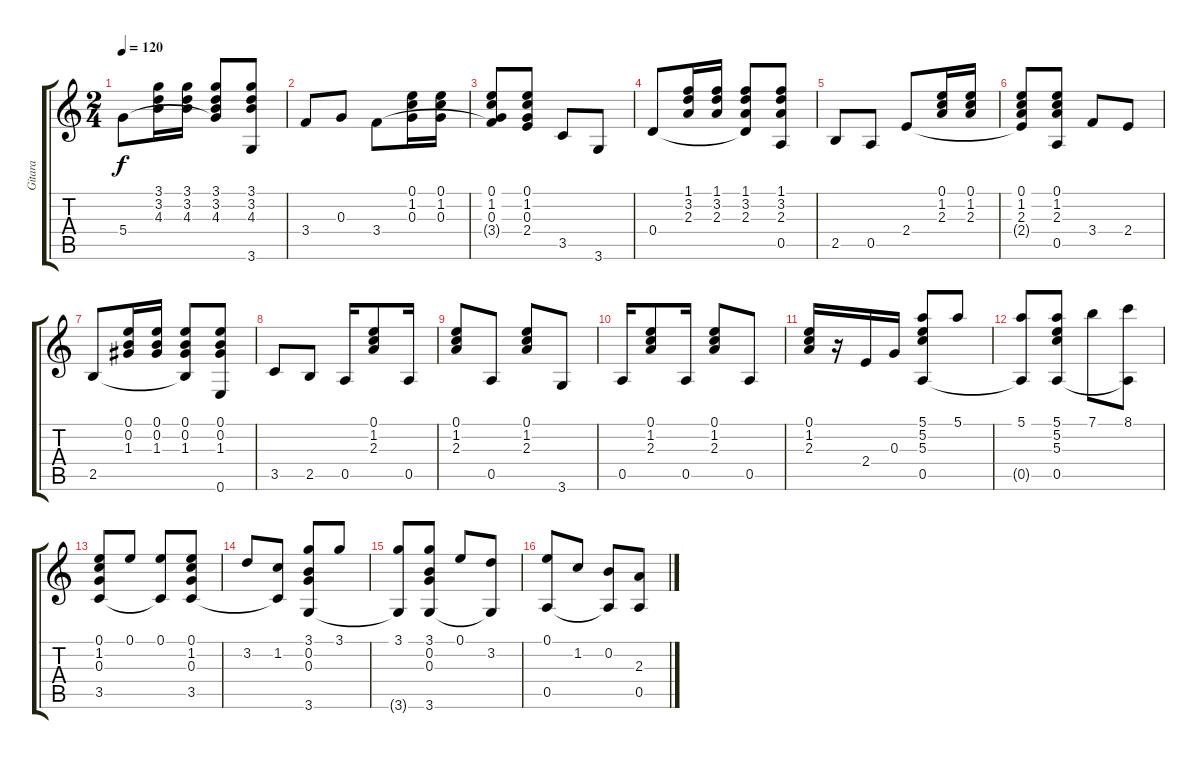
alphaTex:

\track ("Gitara " "Gitara ") {instrument acousticguitarnylon}
\staff {score tabs}
\tuning (E4 B3 G3 D3 A2 E2) {hide}
\ts (2 4)
\tempo 120
\clef g2
\ks aminor
5.4.8{dy f} (3.1 3.2 4.3).16 (3.1 3.2 4.3).16 (3.1 3.2 4.3 5.4{t}).8 (3.1 3.2 4.3 3.6).8 |
3.4.8 0.3.8 3.4.8 (0.1 1.2 0.3).16 (0.1 1.2 0.3).16 |
(0.1 1.2 0.3 3.4{t}).8 (0.1 1.2 0.3 2.4).8 3.5.8 3.6.8 |
0.4.8 (1.1 3.2 2.3).16 (1.1 3.2 2.3).16 (1.1 3.2 2.3 0.4{t}).8 (1.1 3.2 2.3 0.5).8 |
2.5.8 0.5.8 2.4.8 (0.1 1.2 2.3).16 (0.1 1.2 2.3).16 |
(0.1 1.2 2.3 2.4{t}).8 (0.1 1.2 2.3 0.5).8 3.4.8 2.4.8 |
2.5.8 (0.1 0.2 1.3).16 (0.1 0.2 1.3).16 (0.1 0.2 1.3 2.5{t}).8 (0.1 0.2 1.3 0.6).8 |
3.5.8 2.5.8 0.5.16 (0.1 1.2 2.3).8 0.5.16 |
(0.1 1.2 2.3).8 0.5.8 (0.1 1.2 2.3).8 3.6.8 |
0.5.16 (0.1 1.2 2.3).8 0.5.16 (0.1 1.2 2.3).8 0.5.8 |
(0.1 1.2 2.3).16 r.16 2.4.16 0.3.16 (5.1 5.2 5.3 0.5).8 5.1.8 |
(5.1 0.5{t}).8 (5.1 5.2 5.3 0.5).8 7.1.8 (8.1 0.5{t}).8 |
(0.1 1.2 0.3 3.5).8 0.1.8 (0.1 3.5{t}).8 (0.1 1.2 0.3 3.5).8 |
3.2.8 (1.2 3.5{t}).8 (3.1 0.2 0.3 3.6).8 3.1.8 |
(3.1 3.6{t}).8 (3.1 0.2 0.3 3.6).8 0.1.8 (3.2 3.6{t}).8 |
(0.1 0.5).8 1.2.8 (0.2 0.5{t}).8 (2.3 0.5).8
